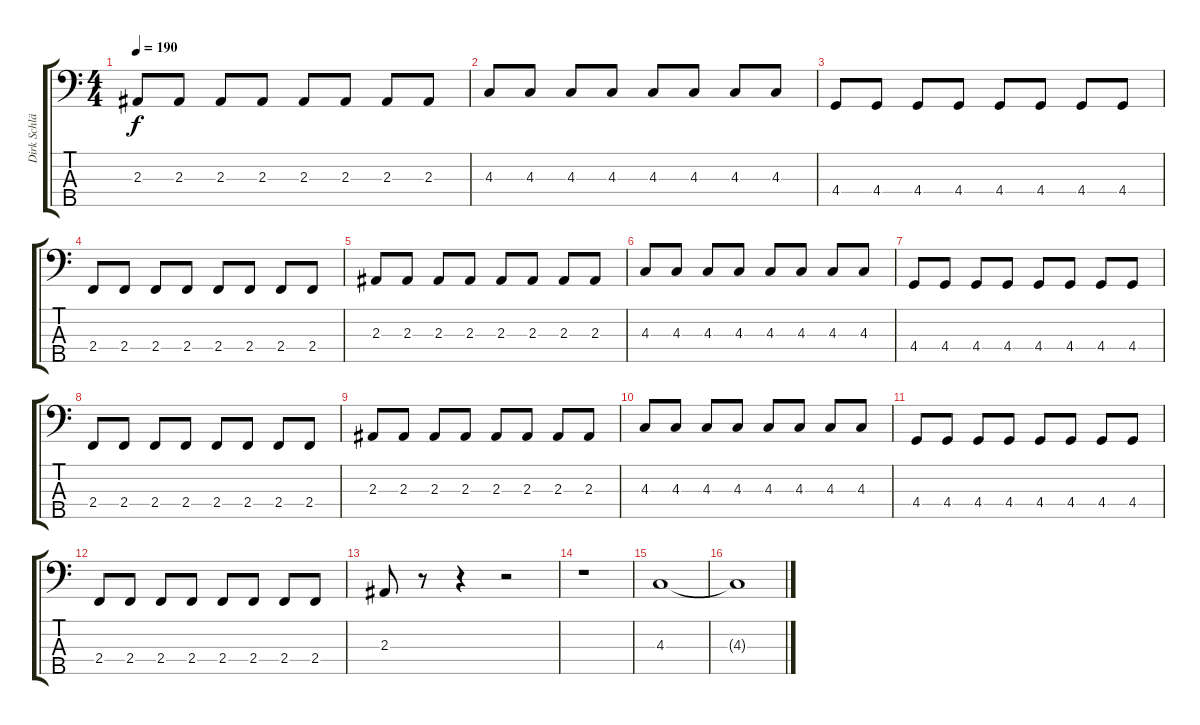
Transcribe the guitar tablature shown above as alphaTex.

\track ("Dirk Schlächter" "Dirk Schlä") {instrument electricbasspick}
\staff {score tabs}
\tuning (Gb2 Db2 Ab1 Eb1 Bb0) {hide}
\ts (4 4)
\tempo 190
\clef f4
\ks c
2.3.8{dy f} 2.3.8 2.3.8 2.3.8 2.3.8 2.3.8 2.3.8 2.3.8 |
4.3.8 4.3.8 4.3.8 4.3.8 4.3.8 4.3.8 4.3.8 4.3.8 |
4.4.8 4.4.8 4.4.8 4.4.8 4.4.8 4.4.8 4.4.8 4.4.8 |
2.4.8 2.4.8 2.4.8 2.4.8 2.4.8 2.4.8 2.4.8 2.4.8 |
2.3.8 2.3.8 2.3.8 2.3.8 2.3.8 2.3.8 2.3.8 2.3.8 |
4.3.8 4.3.8 4.3.8 4.3.8 4.3.8 4.3.8 4.3.8 4.3.8 |
4.4.8 4.4.8 4.4.8 4.4.8 4.4.8 4.4.8 4.4.8 4.4.8 |
2.4.8 2.4.8 2.4.8 2.4.8 2.4.8 2.4.8 2.4.8 2.4.8 |
2.3.8 2.3.8 2.3.8 2.3.8 2.3.8 2.3.8 2.3.8 2.3.8 |
4.3.8 4.3.8 4.3.8 4.3.8 4.3.8 4.3.8 4.3.8 4.3.8 |
4.4.8 4.4.8 4.4.8 4.4.8 4.4.8 4.4.8 4.4.8 4.4.8 |
2.4.8 2.4.8 2.4.8 2.4.8 2.4.8 2.4.8 2.4.8 2.4.8 |
2.3.8 r.8 r.4 r.2 |
r.1 |
4.3.1 |
4.3{t}.1
